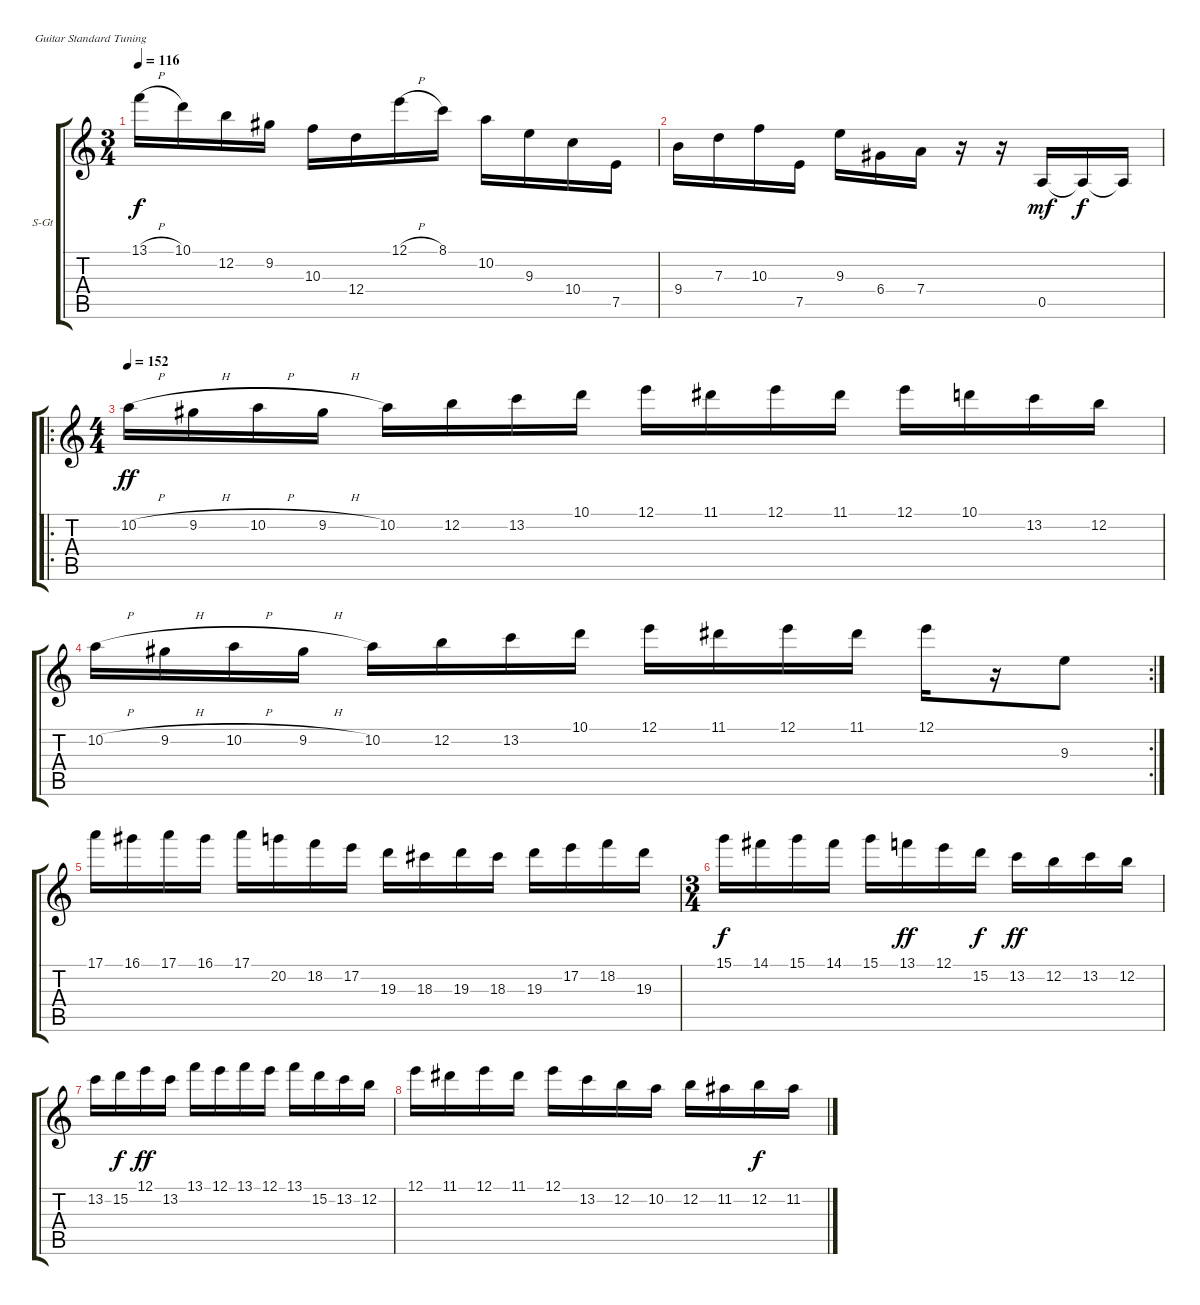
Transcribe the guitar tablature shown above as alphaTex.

\defaultSystemsLayout 4
\bracketExtendMode groupsimilarinstruments
\firstSystemTrackNameOrientation horizontal
\otherSystemsTrackNameOrientation horizontal
\track ("Main Guitar" "S-Gt") {instrument acousticguitarsteel}
\staff {score tabs}
\tuning (E4 B3 G3 D3 A2 E2)
\ts (3 4)
\tempo 116
\clef g2
\ks c
13.1{h}.16{dy f} 10.1.16 12.2.16 9.2.16 10.3.16 12.4.16 12.1{h}.16 8.1.16 10.2.16 9.3.16 10.4.16 7.5.16 |
9.4.16 7.3.16 10.3.16 7.5.16 9.3.16 6.4.16 7.4.16 r.16 r.16 0.5.16{dy mf} 0.5{t}.16{dy f} 0.5{t}.16 |
\ro
\ts (4 4)
\tempo 152
10.2{h}.16{dy ff} 9.2{h}.16 10.2{h}.16 9.2{h}.16 10.2.16 12.2.16 13.2.16 10.1.16 12.1.16 11.1.16 12.1.16 11.1.16 12.1.16 10.1.16 13.2.16 12.2.16 |
\rc 2
10.2{h}.16 9.2{h}.16 10.2{h}.16 9.2{h}.16 10.2.16 12.2.16 13.2.16 10.1.16 12.1.16 11.1.16 12.1.16 11.1.16 12.1.16 r.16 9.3.8 |
17.1.16 16.1.16 17.1.16 16.1.16 17.1.16 20.2.16 18.2.16 17.2.16 19.3.16 18.3.16 19.3.16 18.3.16 19.3.16 17.2.16 18.2.16 19.3.16 |
\ts (3 4)
15.1.16{dy f} 14.1.16 15.1.16 14.1.16 15.1.16 13.1.16{dy ff} 12.1.16 15.2.16{dy f} 13.2.16{dy ff} 12.2.16 13.2.16 12.2.16 |
13.2.16 15.2.16{dy f} 12.1.16{dy ff} 13.2.16 13.1.16 12.1.16 13.1.16 12.1.16 13.1.16 15.2.16 13.2.16 12.2.16 |
12.1.16 11.1.16 12.1.16 11.1.16 12.1.16 13.2.16 12.2.16 10.2.16 12.2.16 11.2.16 12.2.16{dy f} 11.2.16
